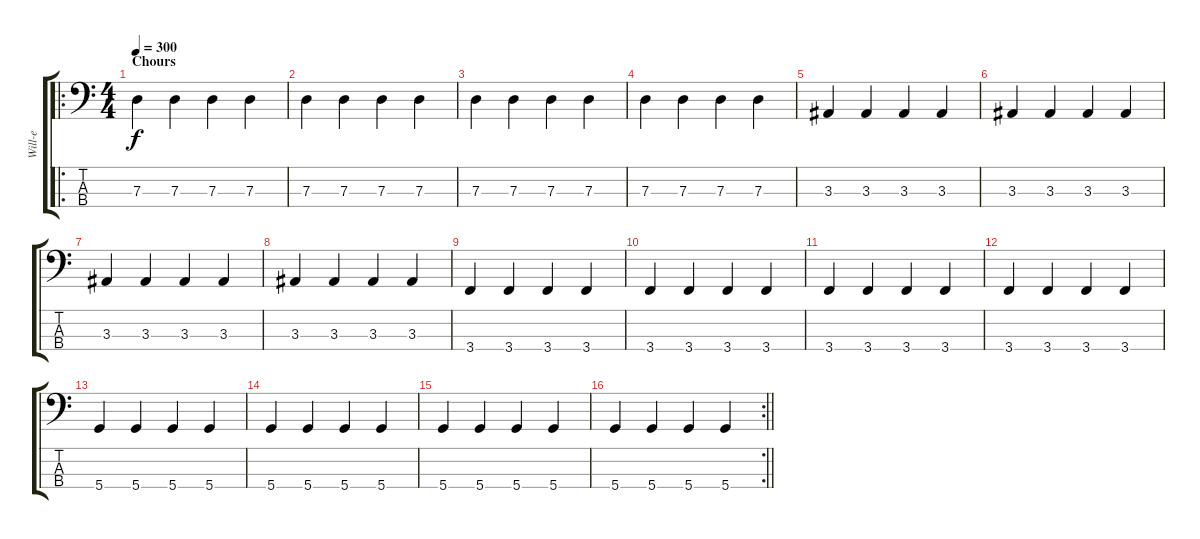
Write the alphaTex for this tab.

\track ("Will-e" "Will-e") {instrument electricbasspick}
\staff {score tabs}
\tuning (F2 C2 G1 D1) {hide}
\ro
\ts (4 4)
\section ("" "Chours")
\tempo 300
\clef f4
\ks c
7.3.4{dy f} 7.3.4 7.3.4 7.3.4 |
7.3.4 7.3.4 7.3.4 7.3.4 |
7.3.4 7.3.4 7.3.4 7.3.4 |
7.3.4 7.3.4 7.3.4 7.3.4 |
3.3.4 3.3.4 3.3.4 3.3.4 |
3.3.4 3.3.4 3.3.4 3.3.4 |
3.3.4 3.3.4 3.3.4 3.3.4 |
3.3.4 3.3.4 3.3.4 3.3.4 |
3.4.4 3.4.4 3.4.4 3.4.4 |
3.4.4 3.4.4 3.4.4 3.4.4 |
3.4.4 3.4.4 3.4.4 3.4.4 |
3.4.4 3.4.4 3.4.4 3.4.4 |
5.4.4 5.4.4 5.4.4 5.4.4 |
5.4.4 5.4.4 5.4.4 5.4.4 |
5.4.4 5.4.4 5.4.4 5.4.4 |
\rc 2
\barLineRight lightlight
5.4.4 5.4.4 5.4.4 5.4.4
